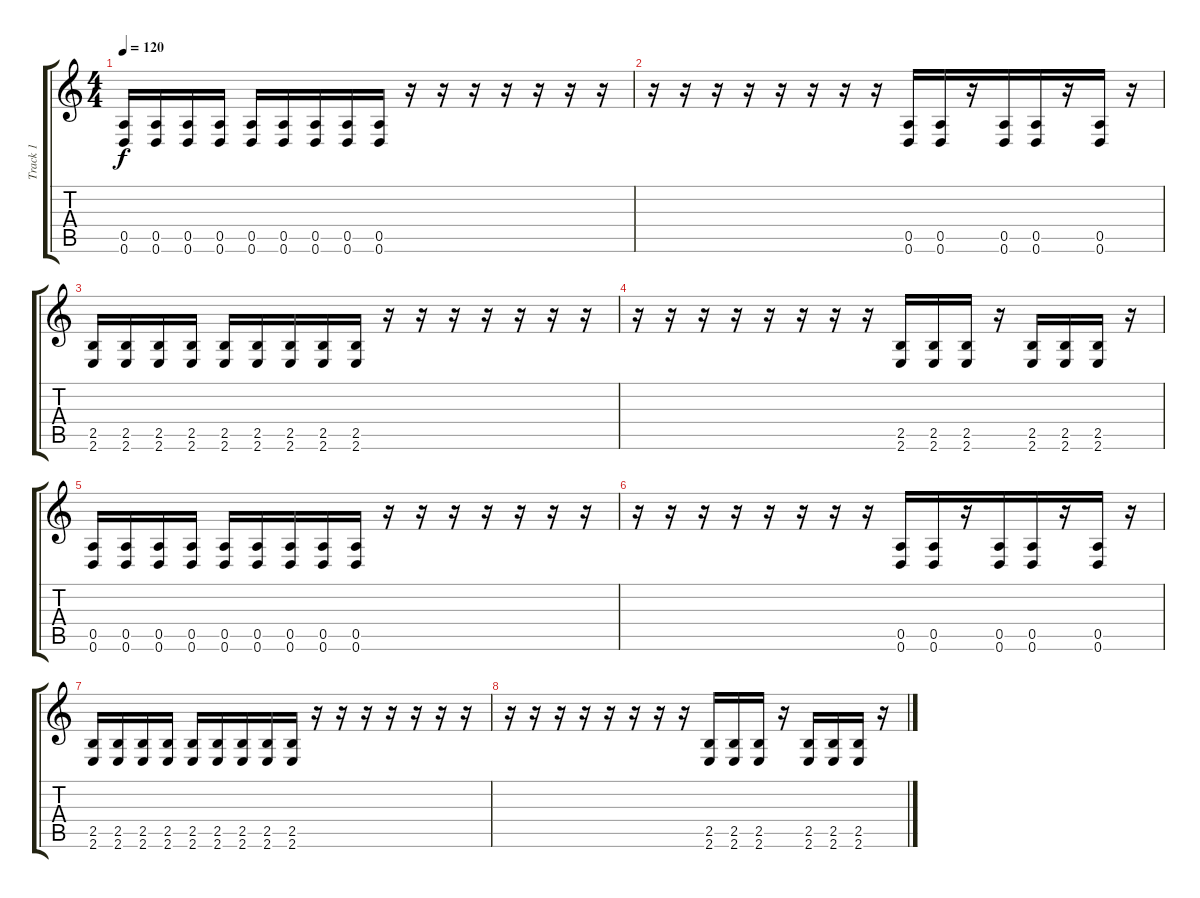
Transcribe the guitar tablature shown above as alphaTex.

\track ("Track 1" "Track 1") {instrument distortionguitar}
\staff {score tabs}
\tuning (E4 B3 G3 D3 A2 D2) {hide}
\ts (4 4)
\tempo 120
\clef g2
\ks c
(0.5 0.6).16{dy f beam merge} (0.5 0.6).16 (0.5 0.6).16 (0.5 0.6).16 (0.5 0.6).16{beam merge} (0.5 0.6).16 (0.5 0.6).16{beam merge} (0.5 0.6).16{beam merge} (0.5 0.6).16{beam merge} r.16 r.16 r.16{beam merge} r.16 r.16 r.16{beam merge} r.16 |
r.16{beam merge} r.16 r.16 r.16 r.16{beam merge} r.16 r.16{beam merge} r.16{beam merge} (0.5 0.6).16{beam merge} (0.5 0.6).16 r.16 (0.5 0.6).16{beam merge} (0.5 0.6).16 r.16 (0.5 0.6).16{beam merge} r.16 |
(2.5 2.6).16{beam merge} (2.5 2.6).16 (2.5 2.6).16 (2.5 2.6).16 (2.5 2.6).16{beam merge} (2.5 2.6).16 (2.5 2.6).16{beam merge} (2.5 2.6).16{beam merge} (2.5 2.6).16{beam merge} r.16 r.16 r.16{beam merge} r.16 r.16 r.16{beam merge} r.16 |
r.16{beam merge} r.16 r.16 r.16 r.16{beam merge} r.16 r.16{beam merge} r.16{beam merge} (2.5 2.6).16{beam merge} (2.5 2.6).16 (2.5 2.6).16 r.16{beam merge} (2.5 2.6).16 (2.5 2.6).16 (2.5 2.6).16{beam merge} r.16 |
(0.5 0.6).16{beam merge} (0.5 0.6).16 (0.5 0.6).16 (0.5 0.6).16 (0.5 0.6).16{beam merge} (0.5 0.6).16 (0.5 0.6).16{beam merge} (0.5 0.6).16{beam merge} (0.5 0.6).16{beam merge} r.16 r.16 r.16{beam merge} r.16 r.16 r.16{beam merge} r.16 |
r.16{beam merge} r.16 r.16 r.16 r.16{beam merge} r.16 r.16{beam merge} r.16{beam merge} (0.5 0.6).16{beam merge} (0.5 0.6).16 r.16 (0.5 0.6).16{beam merge} (0.5 0.6).16 r.16 (0.5 0.6).16{beam merge} r.16 |
(2.5 2.6).16{beam merge} (2.5 2.6).16 (2.5 2.6).16 (2.5 2.6).16 (2.5 2.6).16{beam merge} (2.5 2.6).16 (2.5 2.6).16{beam merge} (2.5 2.6).16{beam merge} (2.5 2.6).16{beam merge} r.16 r.16 r.16{beam merge} r.16 r.16 r.16{beam merge} r.16 |
r.16{beam merge} r.16 r.16 r.16 r.16{beam merge} r.16 r.16{beam merge} r.16{beam merge} (2.5 2.6).16{beam merge} (2.5 2.6).16 (2.5 2.6).16 r.16{beam merge} (2.5 2.6).16 (2.5 2.6).16 (2.5 2.6).16{beam merge} r.16
